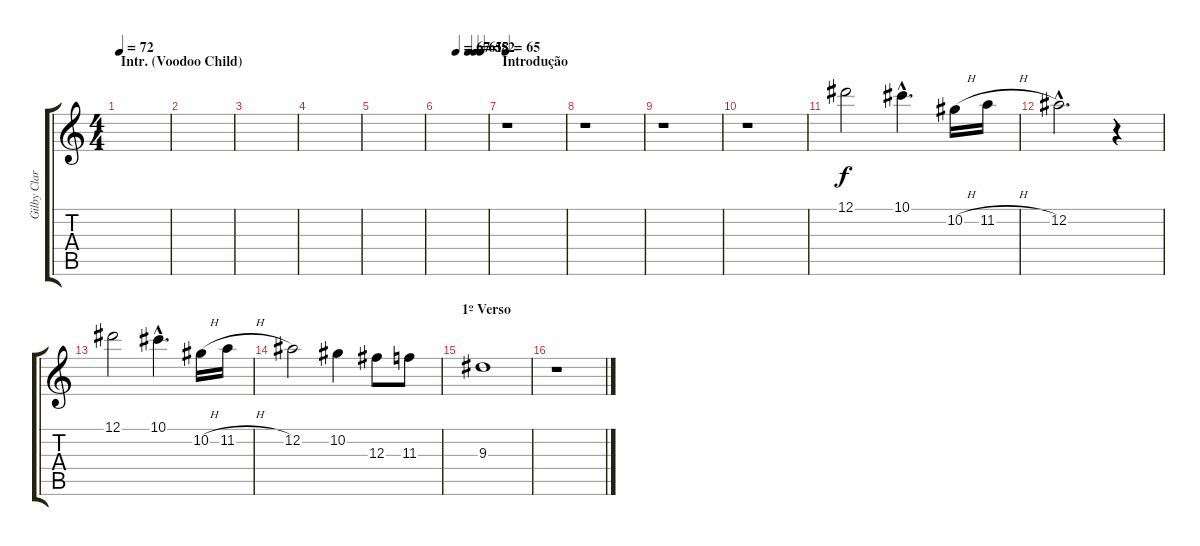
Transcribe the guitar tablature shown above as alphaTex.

\track ("Gilby Clarke" "Gilby Clar") {instrument overdrivenguitar}
\staff {score tabs}
\tuning (Eb4 Bb3 Gb3 Db3 Ab2 Eb2) {hide}
\ts (4 4)
\section ("" "Intr. (Voodoo Child)")
\tempo 72
\tempo 68
\tempo 72
\clef g2
\ks c
|
|
|
|
|
\tempo (67 0.375)
\tempo (61 0.625)
\tempo (58 0.75)
\tempo (52 0.875)
|
\section ("" "Introdução")
\tempo 65
r.1 |
r.1 |
r.1 |
r.1 |
12.1.2 10.1{hac}.4{d} 10.2{h}.16 11.2{h}.16 |
12.2{hac}.2{d} r.4 |
12.1.2 10.1{hac}.4{d} 10.2{h}.16 11.2{h}.16 |
12.2.2 10.2.4 12.3.8 11.3.8 |
\section ("" "1º Verso")
9.3.1 |
r.1
